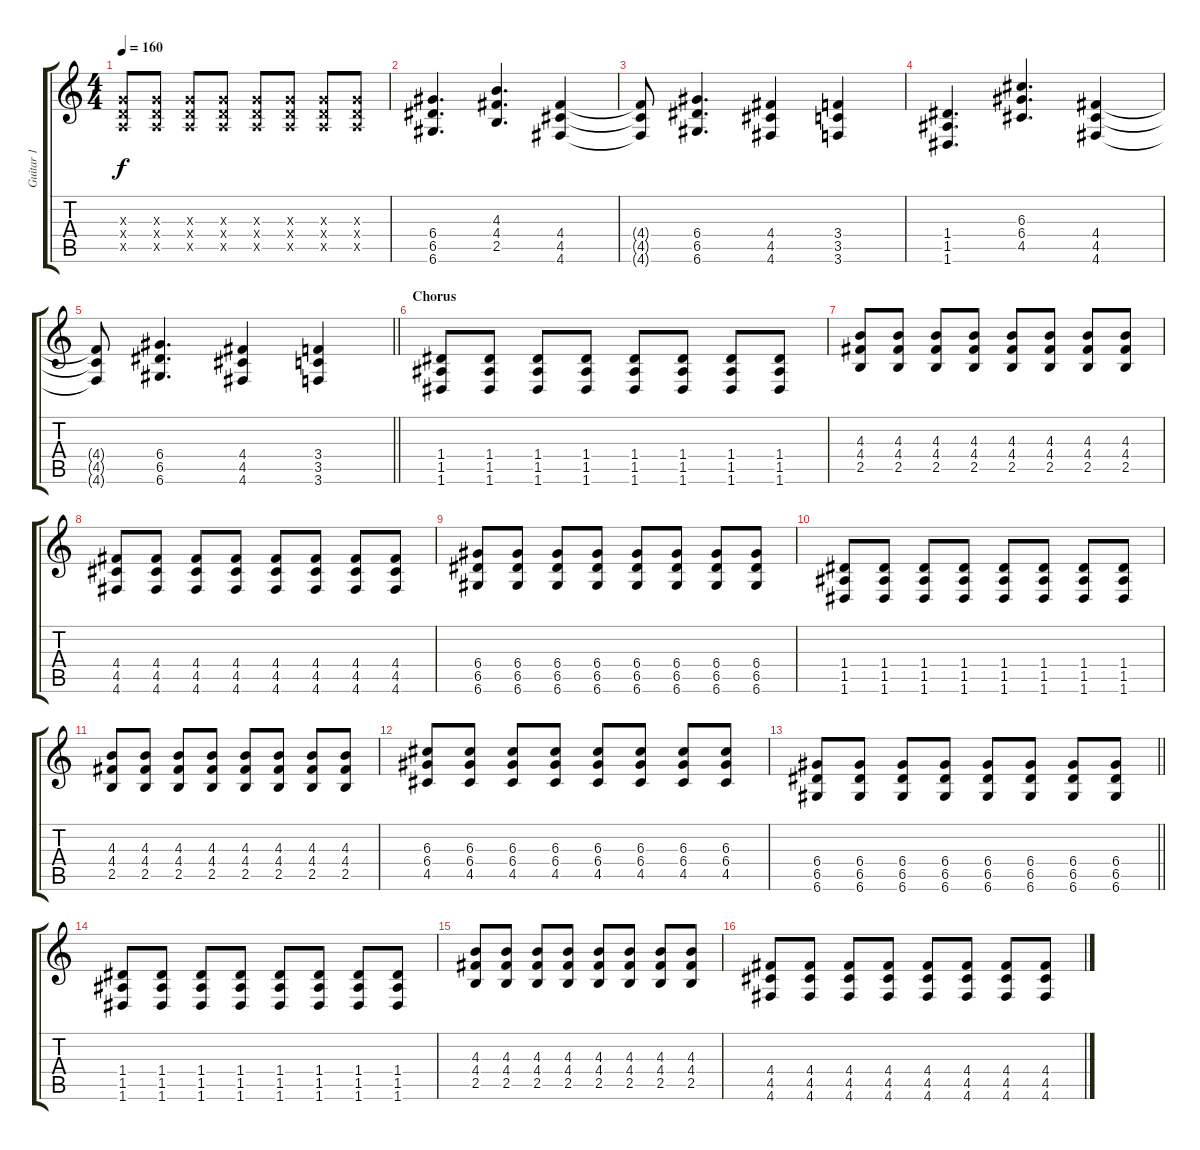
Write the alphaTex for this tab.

\track ("Guitar 1" "Guitar 1") {instrument distortionguitar}
\staff {score tabs}
\tuning (E4 B3 G3 D3 A2 D2) {hide}
\ts (4 4)
\tempo 160
\clef g2
\ks c
(0.3{x} 0.4{x} 0.5{x}).8{dy f} (0.3{x} 0.4{x} 0.5{x}).8 (0.3{x} 0.4{x} 0.5{x}).8 (0.3{x} 0.4{x} 0.5{x}).8 (0.3{x} 0.4{x} 0.5{x}).8 (0.3{x} 0.4{x} 0.5{x}).8 (0.3{x} 0.4{x} 0.5{x}).8 (0.3{x} 0.4{x} 0.5{x}).8 |
(6.4 6.5 6.6).4{d} (4.3 4.4 2.5).4{d} (4.4 4.5 4.6).4 |
(4.4{t} 4.5{t} 4.6{t}).8 (6.4 6.5 6.6).4{d} (4.4 4.5 4.6).4 (3.4 3.5 3.6).4 |
(1.4 1.5 1.6).4{d} (6.3 6.4 4.5).4{d} (4.4 4.5 4.6).4 |
\barLineRight lightlight
(4.4{t} 4.5{t} 4.6{t}).8 (6.4 6.5 6.6).4{d} (4.4 4.5 4.6).4 (3.4 3.5 3.6).4 |
\section ("" "Chorus")
(1.4 1.5 1.6).8 (1.4 1.5 1.6).8 (1.4 1.5 1.6).8 (1.4 1.5 1.6).8 (1.4 1.5 1.6).8 (1.4 1.5 1.6).8 (1.4 1.5 1.6).8 (1.4 1.5 1.6).8 |
(4.3 4.4 2.5).8 (4.3 4.4 2.5).8 (4.3 4.4 2.5).8 (4.3 4.4 2.5).8 (4.3 4.4 2.5).8 (4.3 4.4 2.5).8 (4.3 4.4 2.5).8 (4.3 4.4 2.5).8 |
(4.4 4.5 4.6).8 (4.4 4.5 4.6).8 (4.4 4.5 4.6).8 (4.4 4.5 4.6).8 (4.4 4.5 4.6).8 (4.4 4.5 4.6).8 (4.4 4.5 4.6).8 (4.4 4.5 4.6).8 |
(6.4 6.5 6.6).8 (6.4 6.5 6.6).8 (6.4 6.5 6.6).8 (6.4 6.5 6.6).8 (6.4 6.5 6.6).8 (6.4 6.5 6.6).8 (6.4 6.5 6.6).8 (6.4 6.5 6.6).8 |
(1.4 1.5 1.6).8 (1.4 1.5 1.6).8 (1.4 1.5 1.6).8 (1.4 1.5 1.6).8 (1.4 1.5 1.6).8 (1.4 1.5 1.6).8 (1.4 1.5 1.6).8 (1.4 1.5 1.6).8 |
(4.3 4.4 2.5).8 (4.3 4.4 2.5).8 (4.3 4.4 2.5).8 (4.3 4.4 2.5).8 (4.3 4.4 2.5).8 (4.3 4.4 2.5).8 (4.3 4.4 2.5).8 (4.3 4.4 2.5).8 |
(6.3 6.4 4.5).8 (6.3 6.4 4.5).8 (6.3 6.4 4.5).8 (6.3 6.4 4.5).8 (6.3 6.4 4.5).8 (6.3 6.4 4.5).8 (6.3 6.4 4.5).8 (6.3 6.4 4.5).8 |
\barLineRight lightlight
(6.4 6.5 6.6).8 (6.4 6.5 6.6).8 (6.4 6.5 6.6).8 (6.4 6.5 6.6).8 (6.4 6.5 6.6).8 (6.4 6.5 6.6).8 (6.4 6.5 6.6).8 (6.4 6.5 6.6).8 |
(1.4 1.5 1.6).8 (1.4 1.5 1.6).8 (1.4 1.5 1.6).8 (1.4 1.5 1.6).8 (1.4 1.5 1.6).8 (1.4 1.5 1.6).8 (1.4 1.5 1.6).8 (1.4 1.5 1.6).8 |
(4.3 4.4 2.5).8 (4.3 4.4 2.5).8 (4.3 4.4 2.5).8 (4.3 4.4 2.5).8 (4.3 4.4 2.5).8 (4.3 4.4 2.5).8 (4.3 4.4 2.5).8 (4.3 4.4 2.5).8 |
(4.4 4.5 4.6).8 (4.4 4.5 4.6).8 (4.4 4.5 4.6).8 (4.4 4.5 4.6).8 (4.4 4.5 4.6).8 (4.4 4.5 4.6).8 (4.4 4.5 4.6).8 (4.4 4.5 4.6).8
